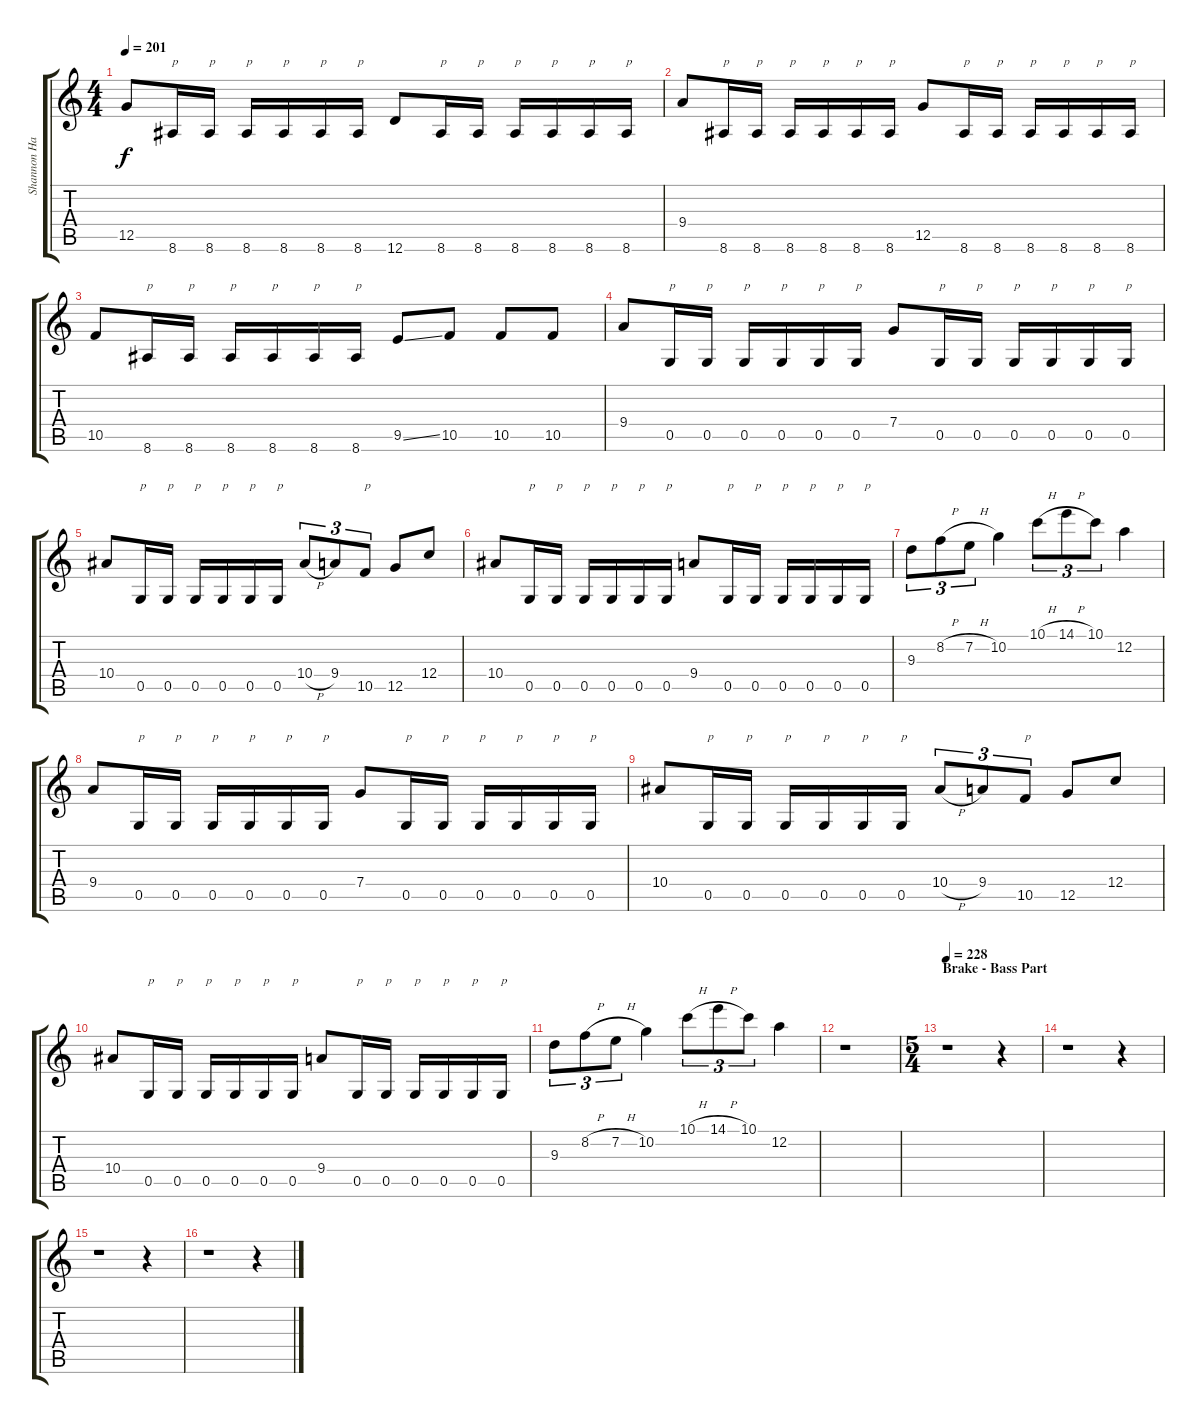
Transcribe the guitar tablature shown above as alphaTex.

\track ("Shannon Hamm" "Shannon Ha") {instrument distortionguitar}
\staff {score tabs}
\tuning (D4 A3 F3 C3 G2 D2) {hide}
\ts (4 4)
\tempo 201
\clef g2
\ks c
12.5.8{dy f} 8.6.16{txt "p"} 8.6.16{txt "p"} 8.6.16{txt "p"} 8.6.16{txt "p"} 8.6.16{txt "p"} 8.6.16{txt "p"} 12.6.8 8.6.16{txt "p"} 8.6.16{txt "p"} 8.6.16{txt "p"} 8.6.16{txt "p"} 8.6.16{txt "p"} 8.6.16{txt "p"} |
9.4.8 8.6.16{txt "p"} 8.6.16{txt "p"} 8.6.16{txt "p"} 8.6.16{txt "p"} 8.6.16{txt "p"} 8.6.16{txt "p"} 12.5.8 8.6.16{txt "p"} 8.6.16{txt "p"} 8.6.16{txt "p"} 8.6.16{txt "p"} 8.6.16{txt "p"} 8.6.16{txt "p"} |
10.5.8 8.6.16{txt "p"} 8.6.16{txt "p"} 8.6.16{txt "p"} 8.6.16{txt "p"} 8.6.16{txt "p"} 8.6.16{txt "p"} 9.5{ss}.8 10.5.8 10.5.8 10.5.8 |
9.4.8 0.5.16{txt "p"} 0.5.16{txt "p"} 0.5.16{txt "p"} 0.5.16{txt "p"} 0.5.16{txt "p"} 0.5.16{txt "p"} 7.4.8 0.5.16{txt "p"} 0.5.16{txt "p"} 0.5.16{txt "p"} 0.5.16{txt "p"} 0.5.16{txt "p"} 0.5.16{txt "p"} |
10.4.8 0.5.16{txt "p"} 0.5.16{txt "p"} 0.5.16{txt "p"} 0.5.16{txt "p"} 0.5.16{txt "p"} 0.5.16{txt "p"} 10.4{h}.8{tu (3 2)} 9.4.8{tu (3 2)} 10.5.8{tu (3 2) txt "p"} 12.5.8 12.4.8 |
10.4.8 0.5.16{txt "p"} 0.5.16{txt "p"} 0.5.16{txt "p"} 0.5.16{txt "p"} 0.5.16{txt "p"} 0.5.16{txt "p"} 9.4.8 0.5.16{txt "p"} 0.5.16{txt "p"} 0.5.16{txt "p"} 0.5.16{txt "p"} 0.5.16{txt "p"} 0.5.16{txt "p"} |
9.3.8{tu (3 2)} 8.2{h}.8{tu (3 2)} 7.2{h}.8{tu (3 2)} 10.2.4 10.1{h}.8{tu (3 2)} 14.1{h}.8{tu (3 2)} 10.1.8{tu (3 2)} 12.2.4 |
9.4.8 0.5.16{txt "p"} 0.5.16{txt "p"} 0.5.16{txt "p"} 0.5.16{txt "p"} 0.5.16{txt "p"} 0.5.16{txt "p"} 7.4.8 0.5.16{txt "p"} 0.5.16{txt "p"} 0.5.16{txt "p"} 0.5.16{txt "p"} 0.5.16{txt "p"} 0.5.16{txt "p"} |
10.4.8 0.5.16{txt "p"} 0.5.16{txt "p"} 0.5.16{txt "p"} 0.5.16{txt "p"} 0.5.16{txt "p"} 0.5.16{txt "p"} 10.4{h}.8{tu (3 2)} 9.4.8{tu (3 2)} 10.5.8{tu (3 2) txt "p"} 12.5.8 12.4.8 |
10.4.8 0.5.16{txt "p"} 0.5.16{txt "p"} 0.5.16{txt "p"} 0.5.16{txt "p"} 0.5.16{txt "p"} 0.5.16{txt "p"} 9.4.8 0.5.16{txt "p"} 0.5.16{txt "p"} 0.5.16{txt "p"} 0.5.16{txt "p"} 0.5.16{txt "p"} 0.5.16{txt "p"} |
9.3.8{tu (3 2)} 8.2{h}.8{tu (3 2)} 7.2{h}.8{tu (3 2)} 10.2.4 10.1{h}.8{tu (3 2)} 14.1{h}.8{tu (3 2)} 10.1.8{tu (3 2)} 12.2.4 |
r.1 |
\ts (5 4)
\section ("" "Brake - Bass Part")
\tempo 228
r.1 r.4 |
r.1 r.4 |
r.1 r.4 |
r.1 r.4
